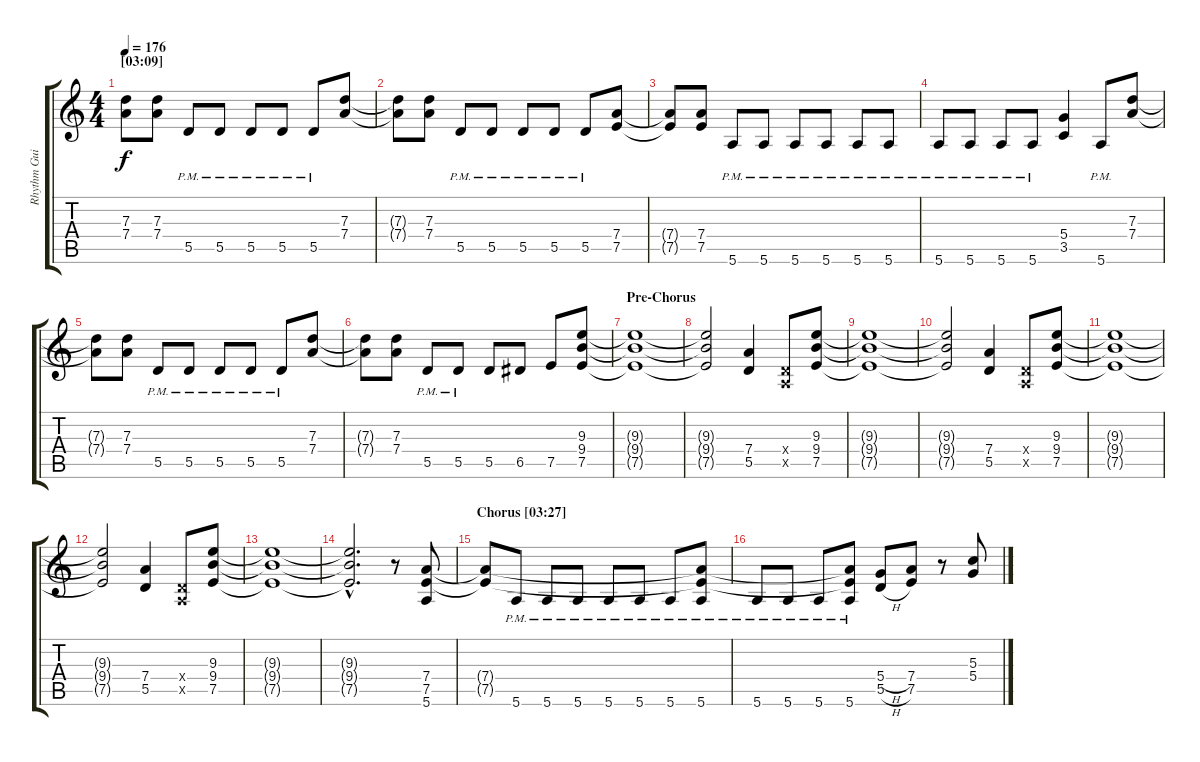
\track ("Rhythm Guitar" "Rhythm Gui") {instrument distortionguitar}
\staff {score tabs}
\tuning (E4 B3 G3 D3 A2 E2) {hide}
\ts (4 4)
\section ("" "[03:09]")
\tempo 176
\clef g2
\ks c
(7.3{t} 7.4{t}).8{dy f} (7.3 7.4).8 5.5{pm}.8 5.5{pm}.8 5.5{pm}.8 5.5{pm}.8 5.5{pm}.8 (7.3 7.4).8 |
(7.3{t} 7.4{t}).8 (7.3 7.4).8 5.5{pm}.8 5.5{pm}.8 5.5{pm}.8 5.5{pm}.8 5.5{pm}.8 (7.4 7.5).8 |
(7.4{t} 7.5{t}).8 (7.4 7.5).8 5.6{pm}.8 5.6{pm}.8 5.6{pm}.8 5.6{pm}.8 5.6{pm}.8 5.6{pm}.8 |
5.6{pm}.8 5.6{pm}.8 5.6{pm}.8 5.6{pm}.8 (5.4 3.5).4 5.6{pm}.8 (7.3 7.4).8 |
(7.3{t} 7.4{t}).8 (7.3 7.4).8 5.5{pm}.8 5.5{pm}.8 5.5{pm}.8 5.5{pm}.8 5.5{pm}.8 (7.3 7.4).8 |
(7.3{t} 7.4{t}).8 (7.3 7.4).8 5.5{pm}.8 5.5{pm}.8 5.5.8 6.5.8 7.5.8 (9.3 9.4 7.5).8 |
\section ("" "Pre-Chorus")
(9.3{t} 9.4{t} 7.5{t}).1 |
(9.3{t} 9.4{t} 7.5{t}).2 (7.4 5.5).4 (0.4{x} 0.5{x}).8 (9.3 9.4 7.5).8 |
(9.3{t} 9.4{t} 7.5{t}).1 |
(9.3{t} 9.4{t} 7.5{t}).2 (7.4 5.5).4 (0.4{x} 0.5{x}).8 (9.3 9.4 7.5).8 |
(9.3{t} 9.4{t} 7.5{t}).1 |
(9.3{t} 9.4{t} 7.5{t}).2 (7.4 5.5).4 (0.4{x} 0.5{x}).8 (9.3 9.4 7.5).8 |
(9.3{t} 9.4{t} 7.5{t}).1 |
(9.3{hac t} 9.4{hac t} 7.5{hac t}).2{d} r.8 (7.4 7.5 5.6).8 |
\section ("" "Chorus [03:27]")
(7.4{t} 7.5{t}).8 5.6{pm}.8 5.6{pm}.8 5.6{pm}.8 5.6{pm}.8 5.6{pm}.8 5.6{pm}.8 (7.4{t} 7.5{t} 5.6{pm}).8 |
5.6{pm}.8 5.6{pm}.8 5.6{pm}.8 (7.4{t} 7.5{t} 5.6{pm}).8 (5.4{h} 5.5{h}).8 (7.4 7.5).8 r.8 (5.3 5.4).8
